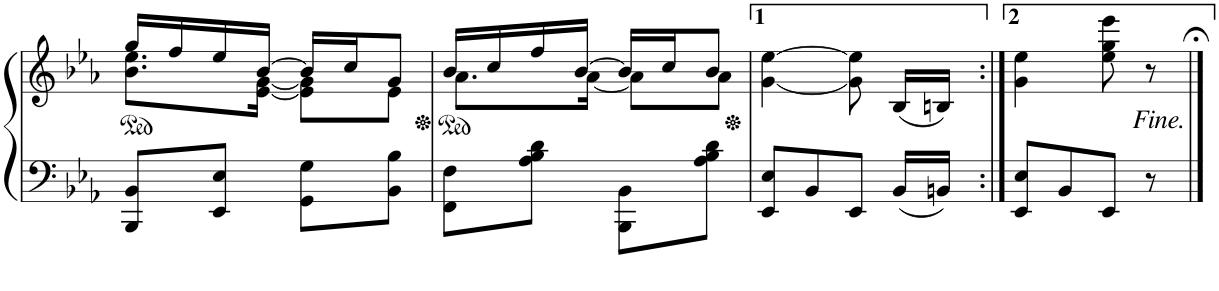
**kern	**kern
*part1	*part1
*staff2	*staff1
*I"Piano	*
*I'Pno	*
!!LO:PB:g=z
*clefF4	*clefG2
*k[b-e-a-]	*k[b-e-a-]
*E-:	*E-:
*M2/4	*M2/4
=100	=100
*	*^
8BBB-/ 8BB-/L	16gg/LL	8.b-\ 8.ee-\L
.	16ff/	.
8EE-/ 8E-/J	16ee-/	.
.	[16b-/JJ	[16e-\ [16g\Jk
8GG\ 8G\L	16b-/LL]	8e-\] 8g\]L
.	16cc/J	.
8BB-\ 8B-\J	8g/J	8e-\J
=101	=101	=101
8FF\ 8F\L	16b-/LL	8.a-\L
.	16cc/	.
8A-\ 8B-\ 8d\J	16ff/	.
.	[16b-/JJ	[16a-\Jk
8BBB-\ 8BB-\L	16b-/LL]	8a-\L]
.	16cc/J	.
8A-\ 8B-\ 8d\J	8b-/J	8a-\J
*	*v	*v
=102	=102
8EE-/ 8E-/L	[4g\ [4ee-\
8BB-/	.
8EE-/J	8g\] 8ee-\]
16BB-/LL	(16B-/LL
16BBn/JJ	16Bn/JJ)
=103:|!	=103:|!
8EE-/ 8E-/L	4g\ 4ee-\
8BB-/	.
8EE-/J	8ee-\ 8gg\ 8eee-\
8r	8r
==	==
*-	*-
